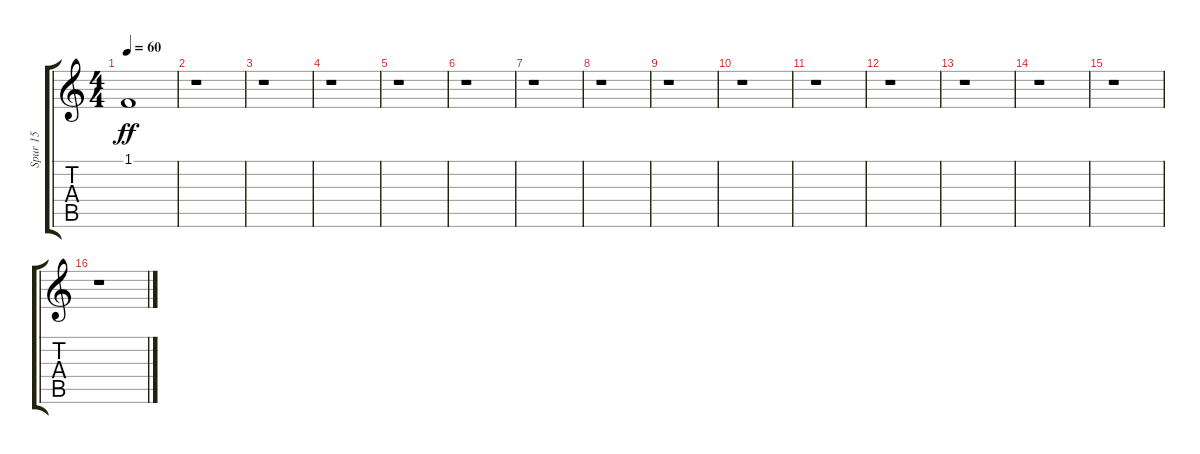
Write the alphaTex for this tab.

\track ("Spur 15" "Spur 15") {instrument reversecymbal}
\staff {score tabs}
\tuning (E4 B3 G3 D3 A2 E2) {hide}
\ts (4 4)
\tempo 60
\clef g2
\ks c
1.1.1{dy ff} |
r.1 |
r.1 |
r.1 |
r.1 |
r.1 |
r.1 |
r.1 |
r.1 |
r.1 |
r.1 |
r.1 |
r.1 |
r.1 |
r.1 |
r.1
